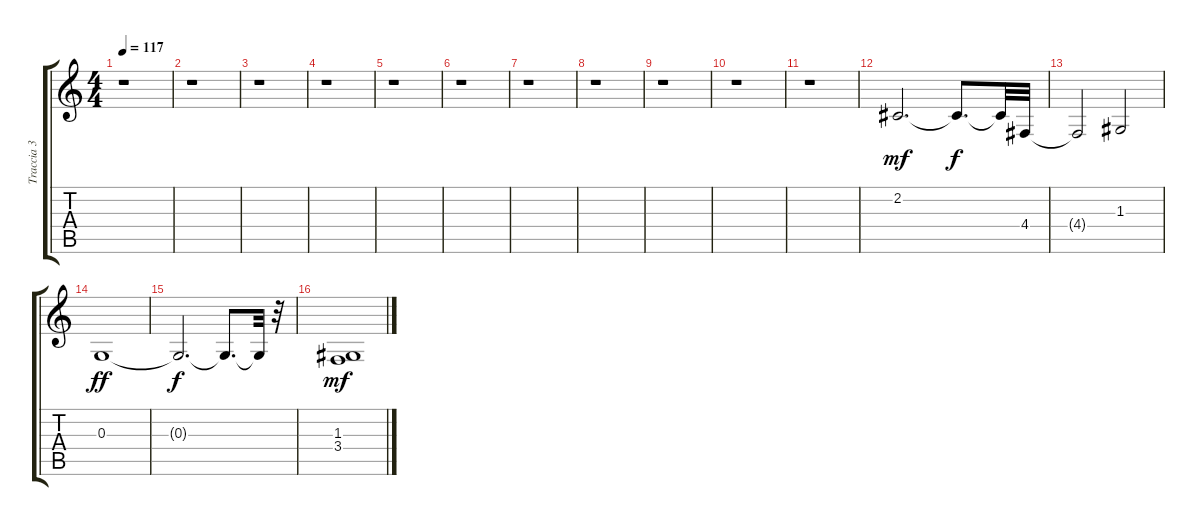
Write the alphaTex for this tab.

\track ("Traccia 3" "Traccia 3") {instrument synthstrings1}
\staff {score tabs}
\tuning (E4 B3 G3 D3 A2 E2) {hide}
\ts (4 4)
\tempo 117
\clef g2
\ks c
r.1{dy f} |
r.1 |
r.1 |
r.1 |
r.1 |
r.1 |
r.1 |
r.1 |
r.1 |
r.1 |
r.1 |
2.2.2{d dy mf volume 9 balance 8 instrument stringensemble2} 2.2{t}.8{d dy f} 2.2{t}.32 4.4.32 |
4.4{t}.2 1.3.2 |
0.3.1{dy ff} |
0.3{t}.2{d dy f} 0.3{t}.8{d} 0.3{t}.32 r.32 |
(1.3 3.4).1{dy mf}
